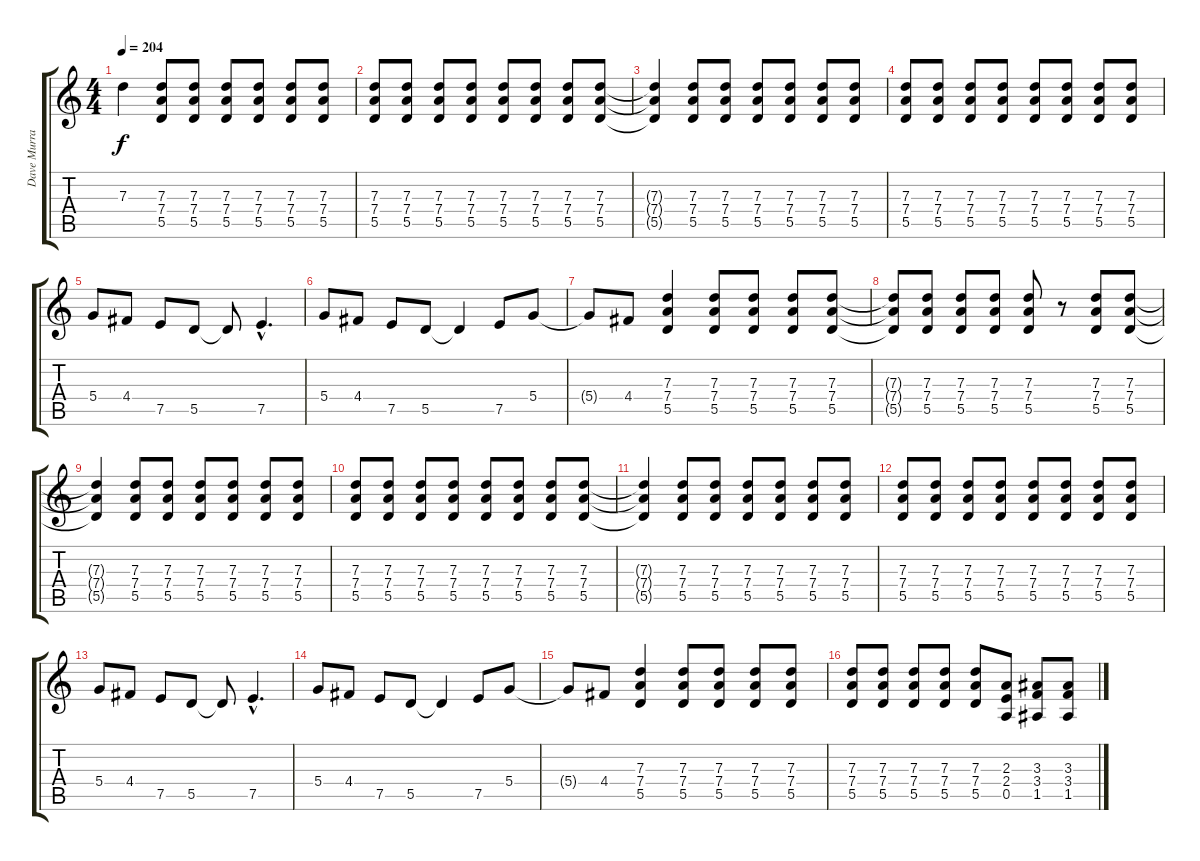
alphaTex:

\track ("Dave Murray (Distortion Guitar)" "Dave Murra") {instrument distortionguitar}
\staff {score tabs}
\tuning (E4 B3 G3 D3 A2 E2) {hide}
\ts (4 4)
\tempo 204
\clef g2
\ks c
7.3{t}.4{dy f} (7.3 7.4 5.5).8 (7.3 7.4 5.5).8 (7.3 7.4 5.5).8 (7.3 7.4 5.5).8 (7.3 7.4 5.5).8 (7.3 7.4 5.5).8 |
(7.3 7.4 5.5).8 (7.3 7.4 5.5).8 (7.3 7.4 5.5).8 (7.3 7.4 5.5).8 (7.3 7.4 5.5).8 (7.3 7.4 5.5).8 (7.3 7.4 5.5).8 (7.3 7.4 5.5).8 |
(7.3{t} 7.4{t} 5.5{t}).4 (7.3 7.4 5.5).8 (7.3 7.4 5.5).8 (7.3 7.4 5.5).8 (7.3 7.4 5.5).8 (7.3 7.4 5.5).8 (7.3 7.4 5.5).8 |
(7.3 7.4 5.5).8 (7.3 7.4 5.5).8 (7.3 7.4 5.5).8 (7.3 7.4 5.5).8 (7.3 7.4 5.5).8 (7.3 7.4 5.5).8 (7.3 7.4 5.5).8 (7.3 7.4 5.5).8 |
5.4.8 4.4.8 7.5.8 5.5.8 5.5{t}.8 7.5{hac}.4{d} |
5.4.8 4.4.8 7.5.8 5.5.8 5.5{t}.4 7.5.8 5.4.8 |
5.4{t}.8 4.4.8 (7.3 7.4 5.5).4 (7.3 7.4 5.5).8 (7.3 7.4 5.5).8 (7.3 7.4 5.5).8 (7.3 7.4 5.5).8 |
(7.3{t} 7.4{t} 5.5{t}).8 (7.3 7.4 5.5).8 (7.3 7.4 5.5).8 (7.3 7.4 5.5).8 (7.3 7.4 5.5).8 r.8 (7.3 7.4 5.5).8 (7.3 7.4 5.5).8 |
(7.3{t} 7.4{t} 5.5{t}).4 (7.3 7.4 5.5).8 (7.3 7.4 5.5).8 (7.3 7.4 5.5).8 (7.3 7.4 5.5).8 (7.3 7.4 5.5).8 (7.3 7.4 5.5).8 |
(7.3 7.4 5.5).8 (7.3 7.4 5.5).8 (7.3 7.4 5.5).8 (7.3 7.4 5.5).8 (7.3 7.4 5.5).8 (7.3 7.4 5.5).8 (7.3 7.4 5.5).8 (7.3 7.4 5.5).8 |
(7.3{t} 7.4{t} 5.5{t}).4 (7.3 7.4 5.5).8 (7.3 7.4 5.5).8 (7.3 7.4 5.5).8 (7.3 7.4 5.5).8 (7.3 7.4 5.5).8 (7.3 7.4 5.5).8 |
(7.3 7.4 5.5).8 (7.3 7.4 5.5).8 (7.3 7.4 5.5).8 (7.3 7.4 5.5).8 (7.3 7.4 5.5).8 (7.3 7.4 5.5).8 (7.3 7.4 5.5).8 (7.3 7.4 5.5).8 |
5.4.8 4.4.8 7.5.8 5.5.8 5.5{t}.8 7.5{hac}.4{d} |
5.4.8 4.4.8 7.5.8 5.5.8 5.5{t}.4 7.5.8 5.4.8 |
5.4{t}.8 4.4.8 (7.3 7.4 5.5).4 (7.3 7.4 5.5).8 (7.3 7.4 5.5).8 (7.3 7.4 5.5).8 (7.3 7.4 5.5).8 |
(7.3 7.4 5.5).8 (7.3 7.4 5.5).8 (7.3 7.4 5.5).8 (7.3 7.4 5.5).8 (7.3 7.4 5.5).8 (2.3 2.4 0.5).8 (3.3 3.4 1.5).8 (3.3 3.4 1.5).8
